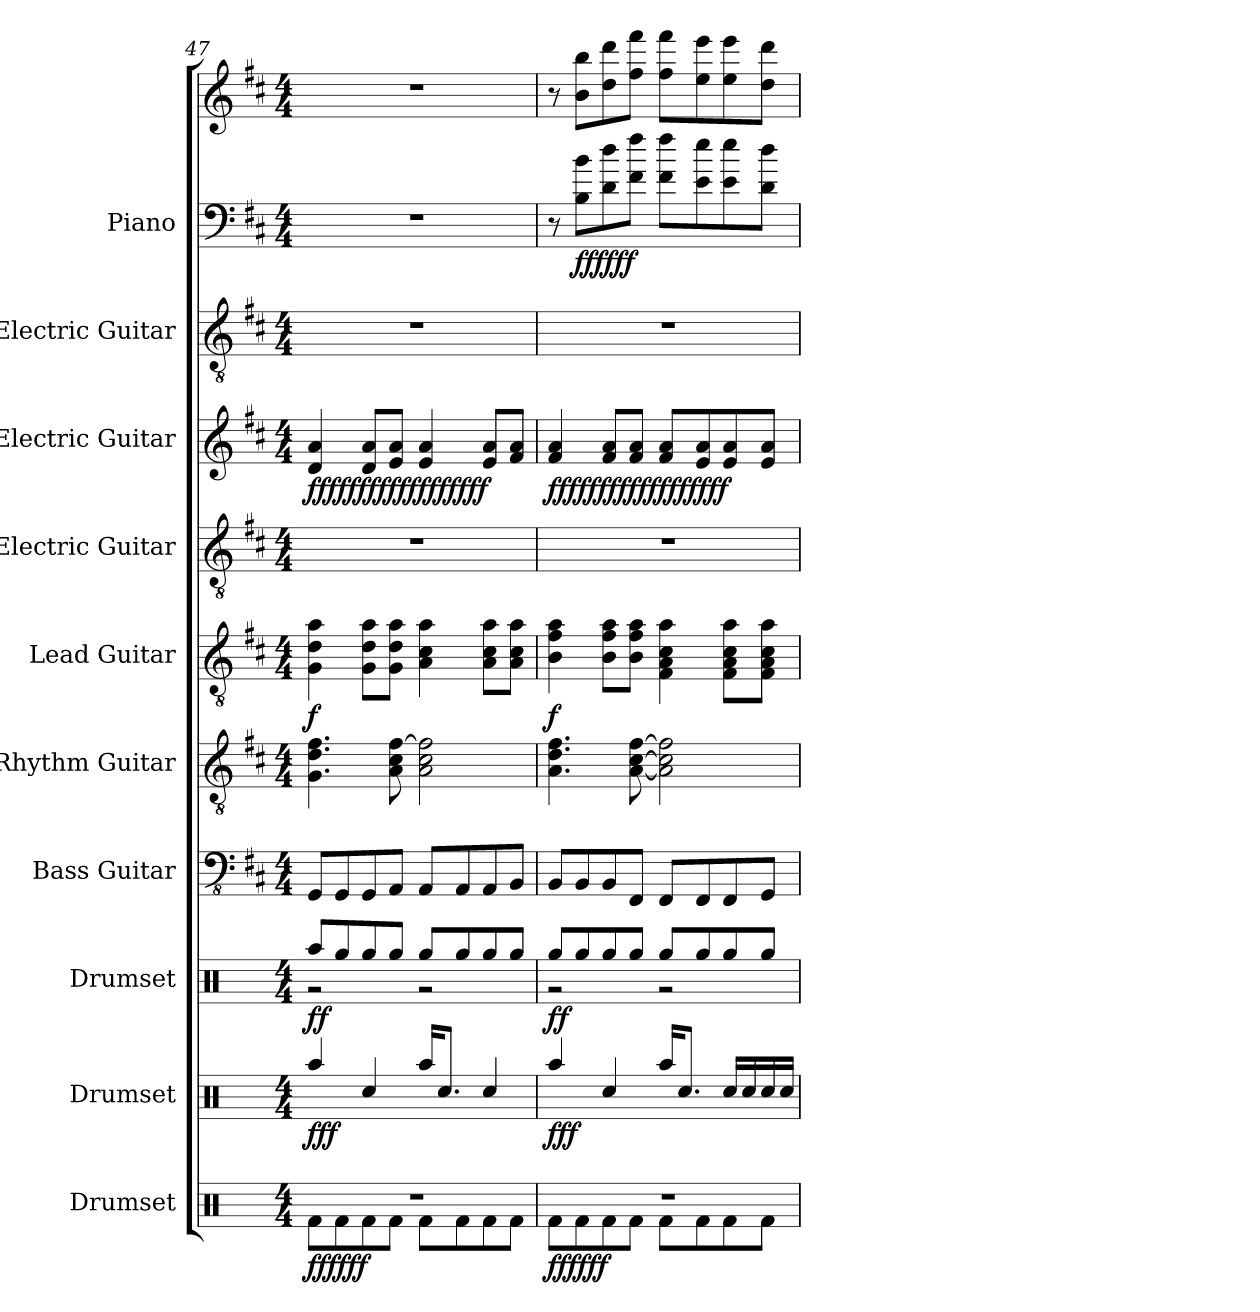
**kern	**dynam	**kern	**dynam	**kern	**dynam	**kern	**kern	**kern	**dynam	**kern	**kern	**dynam	**kern	**kern	**kern	**dynam
*part10	*part10	*part9	*part9	*part8	*part8	*part7	*part6	*part5	*part5	*part4	*part3	*part3	*part2	*part1	*part1	*part1
*staff11	*staff11	*staff10	*staff10	*staff9	*staff9	*staff8	*staff7	*staff6	*staff6	*staff5	*staff4	*staff4	*staff3	*staff2	*staff1	*staff1/2
*I"Drumset	*	*I"Drumset	*	*I"Drumset	*	*I"Bass Guitar	*I"Rhythm Guitar	*I"Lead Guitar	*	*I"Electric Guitar	*I"Electric Guitar	*	*I"Electric Guitar	*I"Piano	*	*
*I'Drs.	*	*I'Drs.	*	*I'Drs.	*	*I'B. Gtr.	*I'R. Gtr.	*I'L. Gtr.	*	*I'El. Guit.	*I'El. Guit.	*	*I'El. Guit.	*I'Pno.	*	*
*clefX	*	*clefX	*	*clefX	*	*clefFv4	*clefGv2	*clefGv2	*	*clefGv2	*clefG2	*	*clefGv2	*clefF4	*clefG2	*
*k[]	*	*k[]	*	*k[]	*	*k[f#c#]	*k[f#c#]	*k[f#c#]	*	*k[f#c#]	*k[f#c#]	*	*k[f#c#]	*k[f#c#]	*k[f#c#]	*
*M4/4	*	*M4/4	*	*M4/4	*	*M4/4	*M4/4	*M4/4	*	*M4/4	*M4/4	*	*M4/4	*M4/4	*M4/4	*
=47	=47	=47	=47	=47	=47	=47	=47	=47	=47	=47	=47	=47	=47	=47	=47	=47
*^	*	*	*	*^	*	*	*	*	*	*	*	*	*	*	*	*
!	!	!LO:DY:b	!	!	!	!	!	!	!	!	!	!	!	!	!	!	!	!
!	!	!LO:DY:n=1:b	!	!LO:DY:b	!	!	!LO:DY:b	!	!	!	!LO:DY:b	!	!	!LO:DY:b	!	!	!	!
!	!	!	!	!	!	!	!	!	!	!	!	!	!	!LO:DY:n=1:b	!	!	!	!
!	!	!	!	!	!	!	!	!	!	!	!	!	!	!LO:DY:n=2:b	!	!	!	!
!	!	!	!	!	!	!	!	!	!	!	!	!	!	!LO:DY:n=3:b	!	!	!	!
!	!	!	!	!	!	!	!	!	!	!	!	!	!	!LO:DY:n=4:b	!	!	!	!
!	!	!	!	!	!	!	!	!	!	!	!	!	!	!LO:DY:n=5:b	!	!	!	!
1r	8Rf\L	fff fff	4Raa/	fff	8Raa/L	2r	ff	8GGG/L	4.G\ 4.d\ 4.f#\	4G\ 4d\ 4a\	f	1r	4d/ 4a/	fff fff fff fff fff fff	1r	1r	1r	.
.	8Rf\	.	.	.	8Rgg/	.	.	8GGG/	.	.	.	.	.	.	.	.	.	.
.	8Rf\	.	4Rcc/	.	8Rgg/	.	.	8GGG/	.	8G\ 8d\ 8a\L	.	.	8d/ 8a/L	.	.	.	.	.
.	8Rf\J	.	.	.	8Rgg/J	.	.	8AAA/J	8A\ 8c#\ [8f#\	8G\ 8d\ 8a\J	.	.	8e/ 8a/J	.	.	.	.	.
.	8Rf\L	.	16Raa/KL	.	8Rgg/L	2r	.	8AAA/L	2A\ 2c#\ 2f#\]	4A\ 4c#\ 4a\	.	.	4e/ 4a/	.	.	.	.	.
.	.	.	8.Rcc/J	.	.	.	.	.	.	.	.	.	.	.	.	.	.	.
.	8Rf\	.	.	.	8Rgg/	.	.	8AAA/	.	.	.	.	.	.	.	.	.	.
.	8Rf\	.	4Rcc/	.	8Rgg/	.	.	8AAA/	.	8A\ 8c#\ 8a\L	.	.	8e/ 8a/L	.	.	.	.	.
.	8Rf\J	.	.	.	8Rgg/J	.	.	8BBB/J	.	8A\ 8c#\ 8a\J	.	.	8f#/ 8a/J	.	.	.	.	.
!!LO:PB:g=z
=48	=48	=48	=48	=48	=48	=48	=48	=48	=48	=48	=48	=48	=48	=48	=48	=48	=48	=48
!	!	!LO:DY:b	!	!	!	!	!	!	!	!	!	!	!	!	!	!	!	!
!	!	!LO:DY:n=1:b	!	!LO:DY:b	!	!	!LO:DY:b	!	!	!	!LO:DY:b	!	!	!LO:DY:b	!	!	!	!
!	!	!	!	!	!	!	!	!	!	!	!	!	!	!LO:DY:n=1:b	!	!	!	!
!	!	!	!	!	!	!	!	!	!	!	!	!	!	!LO:DY:n=2:b	!	!	!	!
!	!	!	!	!	!	!	!	!	!	!	!	!	!	!LO:DY:n=3:b	!	!	!	!
!	!	!	!	!	!	!	!	!	!	!	!	!	!	!LO:DY:n=4:b	!	!	!	!
!	!	!	!	!	!	!	!	!	!	!	!	!	!	!LO:DY:n=5:b	!	!	!	!
1r	8Rf\L	fff fff	4Raa/	fff	8Rgg/L	2r	ff	8BBB/L	4.A\ 4.d\ 4.f#\	4B\ 4f#\ 4a\	f	1r	4f#/ 4a/	fff fff fff fff fff fff	1r	8r	8r	.
!	!	!	!	!	!	!	!	!	!	!	!	!	!	!	!	!	!	!LO:DY:b=2
!	!	!	!	!	!	!	!	!	!	!	!	!	!	!	!	!	!	!LO:DY:n=1:b
.	8Rf\	.	.	.	8Rgg/	.	.	8BBB/	.	.	.	.	.	.	.	8B\ 8b\L	8b\ 8bb\L	fff fff
.	8Rf\	.	4Rcc/	.	8Rgg/	.	.	8BBB/	.	8B\ 8f#\ 8a\L	.	.	8f#/ 8a/L	.	.	8d\ 8dd\	8dd\ 8ddd\	.
.	8Rf\J	.	.	.	8Rgg/J	.	.	8FFF#/J	[8A\ [8c#\ [8f#\	8B\ 8f#\ 8a\J	.	.	8f#/ 8a/J	.	.	8f#\ 8ff#\J	8ff#\ 8fff#\J	.
.	8Rf\L	.	16Raa/KL	.	8Rgg/L	2r	.	8FFF#/L	2A\] 2c#\] 2f#\]	4F#\ 4A\ 4c#\ 4a\	.	.	8f#/ 8a/L	.	.	8f#\ 8ff#\L	8ff#\ 8fff#\L	.
.	.	.	8.Rcc/J	.	.	.	.	.	.	.	.	.	.	.	.	.	.	.
.	8Rf\	.	.	.	8Rgg/	.	.	8FFF#/	.	.	.	.	8e/ 8a/	.	.	8e\ 8ee\	8ee\ 8eee\	.
.	8Rf\	.	16Rcc/LL	.	8Rgg/	.	.	8FFF#/	.	8F#\ 8A\ 8c#\ 8a\L	.	.	8e/ 8a/	.	.	8e\ 8ee\	8ee\ 8eee\	.
.	.	.	16Rcc/	.	.	.	.	.	.	.	.	.	.	.	.	.	.	.
.	8Rf\J	.	16Rcc/	.	8Rgg/J	.	.	8GGG/J	.	8F#\ 8A\ 8c#\ 8a\J	.	.	8e/ 8a/J	.	.	8d\ 8dd\J	8dd\ 8ddd\J	.
.	.	.	16Rcc/JJ	.	.	.	.	.	.	.	.	.	.	.	.	.	.	.
*v	*v	*	*	*	*v	*v	*	*	*	*	*	*	*	*	*	*	*	*
=	=	=	=	=	=	=	=	=	=	=	=	=	=	=	=	=
*-	*-	*-	*-	*-	*-	*-	*-	*-	*-	*-	*-	*-	*-	*-	*-	*-
